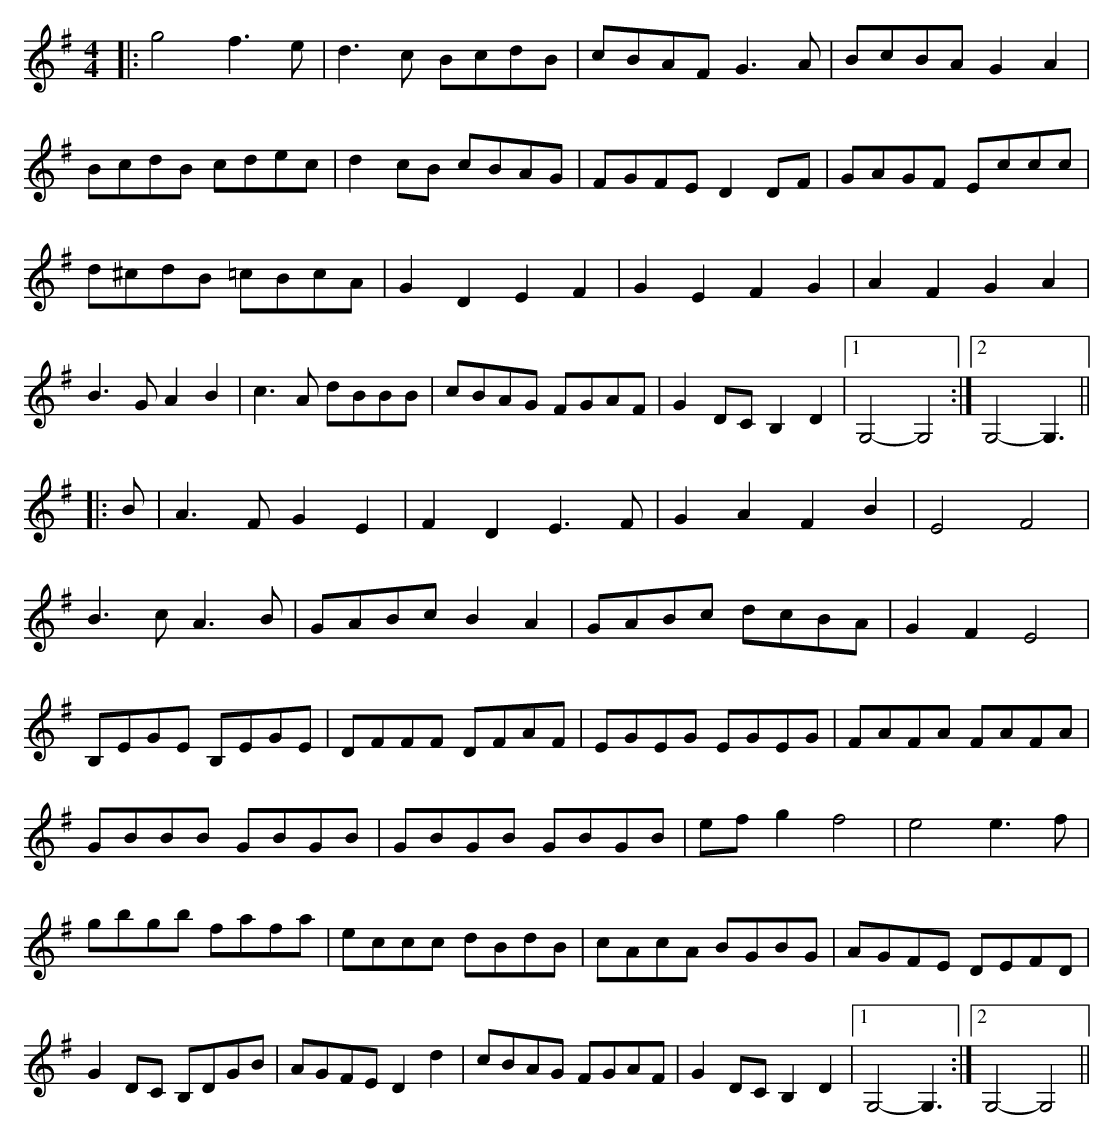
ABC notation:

X:1
M:4/4
K:G
|: g4 f3 e| d3 c BcdB| cBAF G3 A| BcBA G2 A2|
 BcdB cdec| d2 cB cBAG| FGFE D2 DF| GAGF Eccc|
 d^cdB =cBcA| G2 D2 E2 F2| G2 E2 F2 G2| A2 F2 G2 A2|
 B3 G A2 B2| c3 A dBBB| cBAG FGAF| G2 DC B,2 D2|1 G,4- G,4:|2 G,4- G,3||
|:B| A3 F G2 E2|F2 D2 E3 F|G2 A2 F2 B2| E4 F4|
 B3 c A3 B| GABc B2 A2| GABc dcBA|G2 F2 E4|
 B,EGE B,EGE| DFFF DFAF| EGEG EGEG| FAFA FAFA|
 GBBB GBGB| GBGB GBGB| ef g2 f4| e4 e3 f|
 gbgb fafa|eccc dBdB| cAcA BGBG| AGFE DEFD|
 G2 DC B,DGB| AGFE D2 d2| cBAG FGAF| G2 DC B,2 D2|1 G,4- G,3:|2 G,4- G,4||
